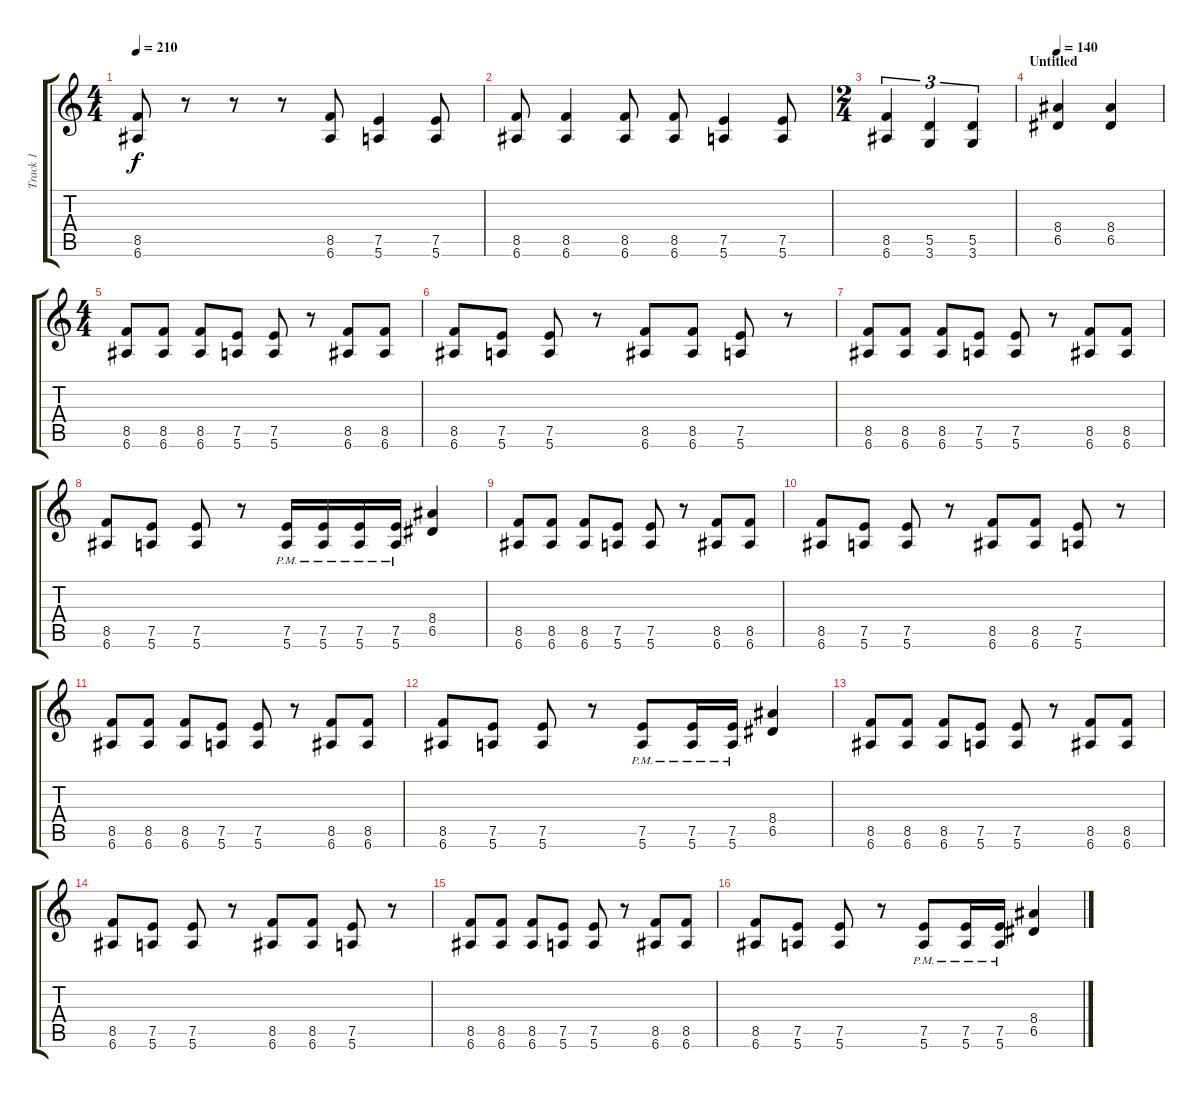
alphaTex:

\track ("Track 1" "Track 1") {instrument distortionguitar}
\staff {score tabs}
\tuning (E4 B3 G3 D3 A2 E2) {hide}
\ts (4 4)
\tempo 210
\clef g2
\ks c
(8.5 6.6).8{dy f} r.8 r.8 r.8 (8.5 6.6).8 (7.5 5.6).4 (7.5 5.6).8 |
(8.5 6.6).8 (8.5 6.6).4 (8.5 6.6).8 (8.5 6.6).8 (7.5 5.6).4 (7.5 5.6).8 |
\ts (2 4)
(8.5 6.6).4{tu (3 2)} (5.5 3.6).4{tu (3 2)} (5.5 3.6).4{tu (3 2)} |
\section ("" "Untitled")
\tempo 140
(8.4 6.5).4 (8.4 6.5).4 |
\ts (4 4)
(8.5 6.6).8 (8.5 6.6).8 (8.5 6.6).8 (7.5 5.6).8 (7.5 5.6).8 r.8 (8.5 6.6).8 (8.5 6.6).8 |
(8.5 6.6).8 (7.5 5.6).8 (7.5 5.6).8 r.8 (8.5 6.6).8 (8.5 6.6).8 (7.5 5.6).8 r.8 |
(8.5 6.6).8 (8.5 6.6).8 (8.5 6.6).8 (7.5 5.6).8 (7.5 5.6).8 r.8 (8.5 6.6).8 (8.5 6.6).8 |
(8.5 6.6).8 (7.5 5.6).8 (7.5 5.6).8 r.8 (7.5{pm} 5.6{pm}).16 (7.5{pm} 5.6{pm}).16 (7.5{pm} 5.6{pm}).16 (7.5{pm} 5.6{pm}).16 (8.4 6.5).4 |
(8.5 6.6).8 (8.5 6.6).8 (8.5 6.6).8 (7.5 5.6).8 (7.5 5.6).8 r.8 (8.5 6.6).8 (8.5 6.6).8 |
(8.5 6.6).8 (7.5 5.6).8 (7.5 5.6).8 r.8 (8.5 6.6).8 (8.5 6.6).8 (7.5 5.6).8 r.8 |
(8.5 6.6).8 (8.5 6.6).8 (8.5 6.6).8 (7.5 5.6).8 (7.5 5.6).8 r.8 (8.5 6.6).8 (8.5 6.6).8 |
(8.5 6.6).8 (7.5 5.6).8 (7.5 5.6).8 r.8 (7.5{pm} 5.6{pm}).8 (7.5{pm} 5.6{pm}).16 (7.5{pm} 5.6{pm}).16 (8.4 6.5).4 |
(8.5 6.6).8 (8.5 6.6).8 (8.5 6.6).8 (7.5 5.6).8 (7.5 5.6).8 r.8 (8.5 6.6).8 (8.5 6.6).8 |
(8.5 6.6).8 (7.5 5.6).8 (7.5 5.6).8 r.8 (8.5 6.6).8 (8.5 6.6).8 (7.5 5.6).8 r.8 |
(8.5 6.6).8 (8.5 6.6).8 (8.5 6.6).8 (7.5 5.6).8 (7.5 5.6).8 r.8 (8.5 6.6).8 (8.5 6.6).8 |
(8.5 6.6).8 (7.5 5.6).8 (7.5 5.6).8 r.8 (7.5{pm} 5.6{pm}).8 (7.5{pm} 5.6{pm}).16 (7.5{pm} 5.6{pm}).16 (8.4 6.5).4
